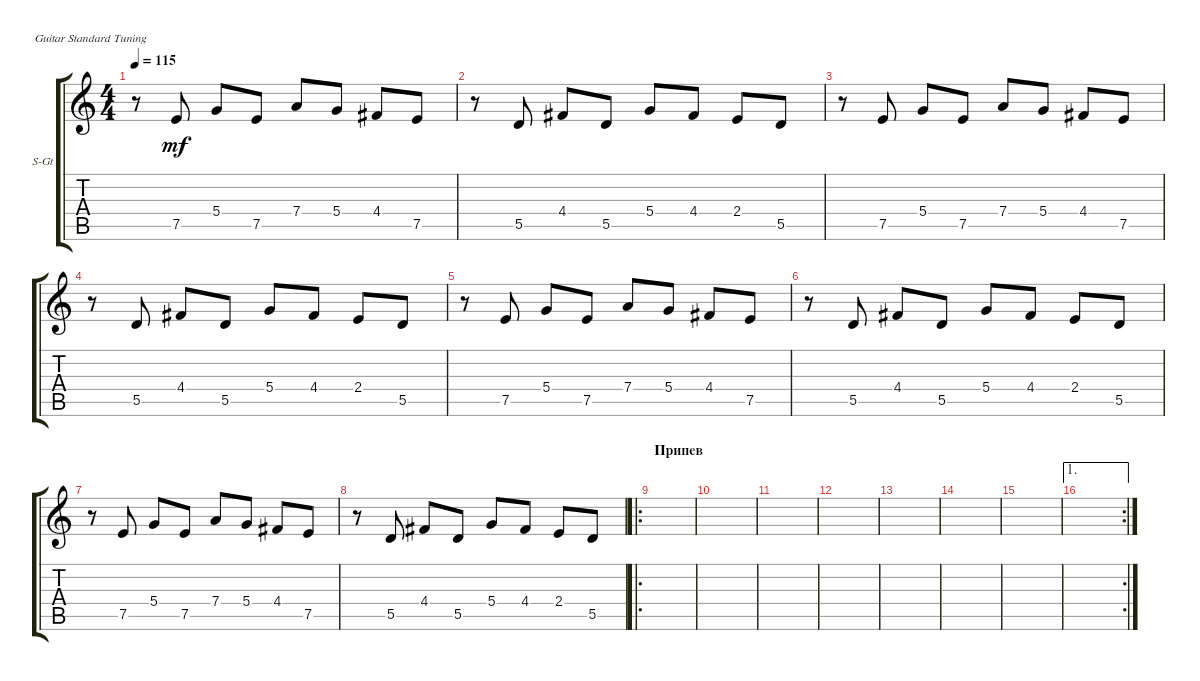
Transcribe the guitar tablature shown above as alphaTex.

\defaultSystemsLayout 4
\bracketExtendMode groupsimilarinstruments
\firstSystemTrackNameOrientation horizontal
\otherSystemsTrackNameOrientation horizontal
\track ("Гитара 1 акустика" "S-Gt") {instrument acousticguitarsteel}
\staff {score tabs}
\tuning (E4 B3 G3 D3 A2 E2)
\ts (4 4)
\tempo 115
\clef g2
\ks c
r.8{dy mf} 7.5.8 5.4.8 7.5.8 7.4.8 5.4.8 4.4.8 7.5.8 |
r.8 5.5.8 4.4.8 5.5.8 5.4.8 4.4.8 2.4.8 5.5.8 |
r.8 7.5.8 5.4.8 7.5.8 7.4.8 5.4.8 4.4.8 7.5.8 |
r.8 5.5.8 4.4.8 5.5.8 5.4.8 4.4.8 2.4.8 5.5.8 |
r.8 7.5.8 5.4.8 7.5.8 7.4.8 5.4.8 4.4.8 7.5.8 |
r.8 5.5.8 4.4.8 5.5.8 5.4.8 4.4.8 2.4.8 5.5.8 |
r.8 7.5.8 5.4.8 7.5.8 7.4.8 5.4.8 4.4.8 7.5.8 |
r.8 5.5.8 4.4.8 5.5.8 5.4.8 4.4.8 2.4.8 5.5.8 |
\ro
\section ("" "Припев")
|
|
|
|
|
|
|
\ae 1
\rc 2
